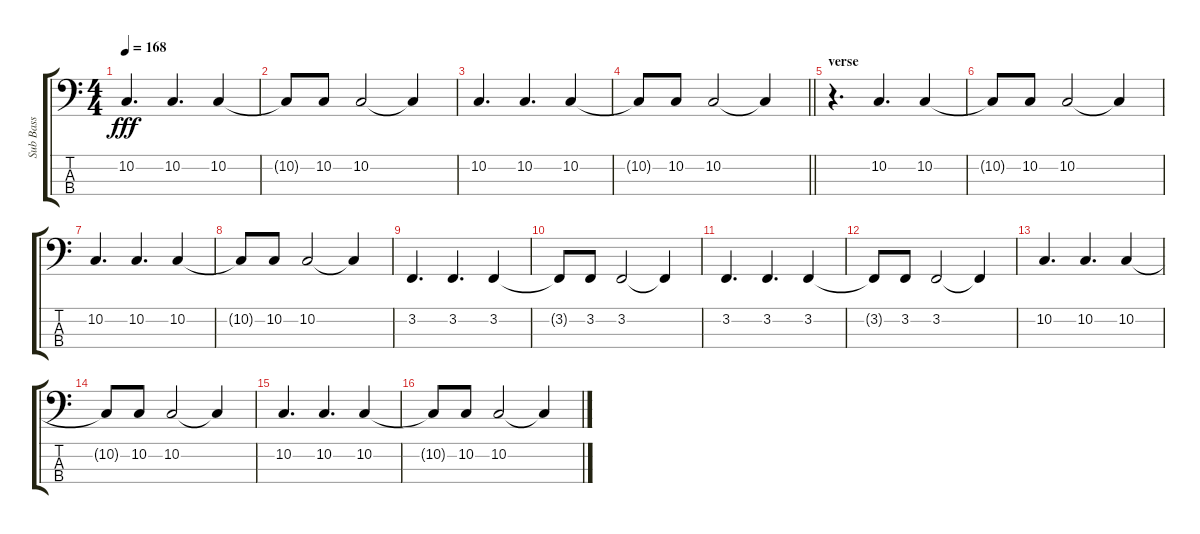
\track ("Sub Bass" "Sub Bass") {instrument ocarina}
\staff {score tabs}
\tuning (G2 D2 A1 E1) {hide}
\ts (4 4)
\tempo 168
\clef f4
\ks c
10.2.4{d dy fff} 10.2.4{d} 10.2.4 |
10.2{t}.8 10.2.8 10.2.2 10.2{t}.4 |
10.2.4{d} 10.2.4{d} 10.2.4 |
\barLineRight lightlight
10.2{t}.8 10.2.8 10.2.2 10.2{t}.4 |
\section ("" "verse")
r.4{d} 10.2.4{d} 10.2.4 |
10.2{t}.8 10.2.8 10.2.2 10.2{t}.4 |
10.2.4{d} 10.2.4{d} 10.2.4 |
10.2{t}.8 10.2.8 10.2.2 10.2{t}.4 |
3.2.4{d} 3.2.4{d} 3.2.4 |
3.2{t}.8 3.2.8 3.2.2 3.2{t}.4 |
3.2.4{d} 3.2.4{d} 3.2.4 |
3.2{t}.8 3.2.8 3.2.2 3.2{t}.4 |
10.2.4{d} 10.2.4{d} 10.2.4 |
10.2{t}.8 10.2.8 10.2.2 10.2{t}.4 |
10.2.4{d} 10.2.4{d} 10.2.4 |
10.2{t}.8 10.2.8 10.2.2 10.2{t}.4
